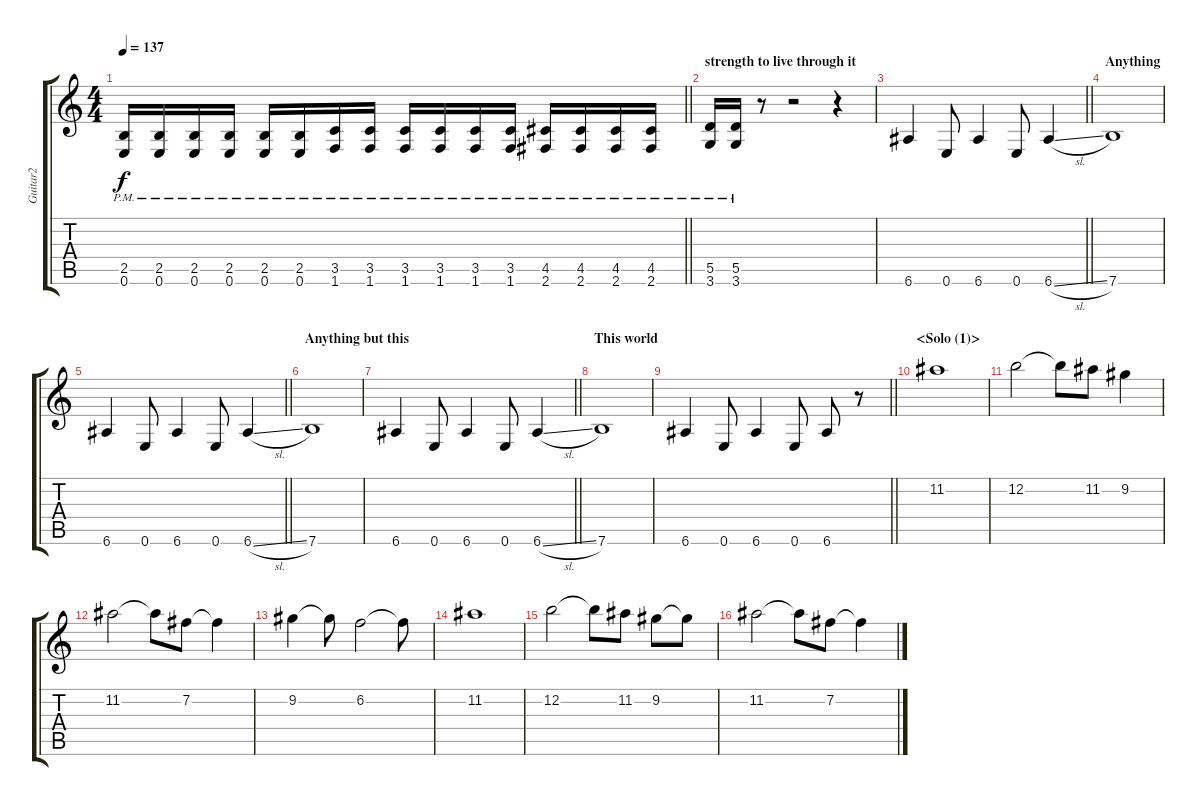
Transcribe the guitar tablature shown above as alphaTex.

\track ("Guitar2" "Guitar2") {instrument distortionguitar}
\staff {score tabs}
\tuning (E4 B3 G3 D3 A2 E2) {hide}
\ts (4 4)
\tempo 137
\clef g2
\barLineRight lightlight
\ks c
(2.5{pm} 0.6{pm}).16{dy f} (2.5{pm} 0.6{pm}).16 (2.5{pm} 0.6{pm}).16 (2.5{pm} 0.6{pm}).16 (2.5{pm} 0.6{pm}).16 (2.5{pm} 0.6{pm}).16 (3.5{pm} 1.6{pm}).16 (3.5{pm} 1.6{pm}).16 (3.5{pm} 1.6{pm}).16 (3.5{pm} 1.6{pm}).16 (3.5{pm} 1.6{pm}).16 (3.5{pm} 1.6{pm}).16 (4.5{pm} 2.6{pm}).16 (4.5{pm} 2.6{pm}).16 (4.5{pm} 2.6{pm}).16 (4.5{pm} 2.6{pm}).16 |
\section ("" "strength to live through it")
(5.5{pm} 3.6).16 (5.5{pm} 3.6).16 r.8 r.2 r.4 |
\barLineRight lightlight
6.6.4 0.6.8 6.6.4 0.6.8 6.6{sl}.4 |
\section ("" "Anything")
7.6.1 |
\barLineRight lightlight
6.6.4 0.6.8 6.6.4 0.6.8 6.6{sl}.4 |
\section ("" "Anything but this")
7.6.1 |
\barLineRight lightlight
6.6.4 0.6.8 6.6.4 0.6.8 6.6{sl}.4 |
\section ("" "This world")
7.6.1 |
\barLineRight lightlight
6.6.4 0.6.8 6.6.4 0.6.8 6.6.8 r.8 |
\section ("" "<Solo (1)>")
11.2.1 |
12.2.2 12.2{t}.8 11.2.8 9.2.4 |
11.2.2 11.2{t}.8 7.2.8 7.2{t}.4 |
9.2.4 9.2{t}.8 6.2.2 6.2{t}.8 |
11.2.1 |
12.2.2 12.2{t}.8 11.2.8 9.2.8 9.2{t}.8 |
11.2.2 11.2{t}.8 7.2.8 7.2{t}.4
